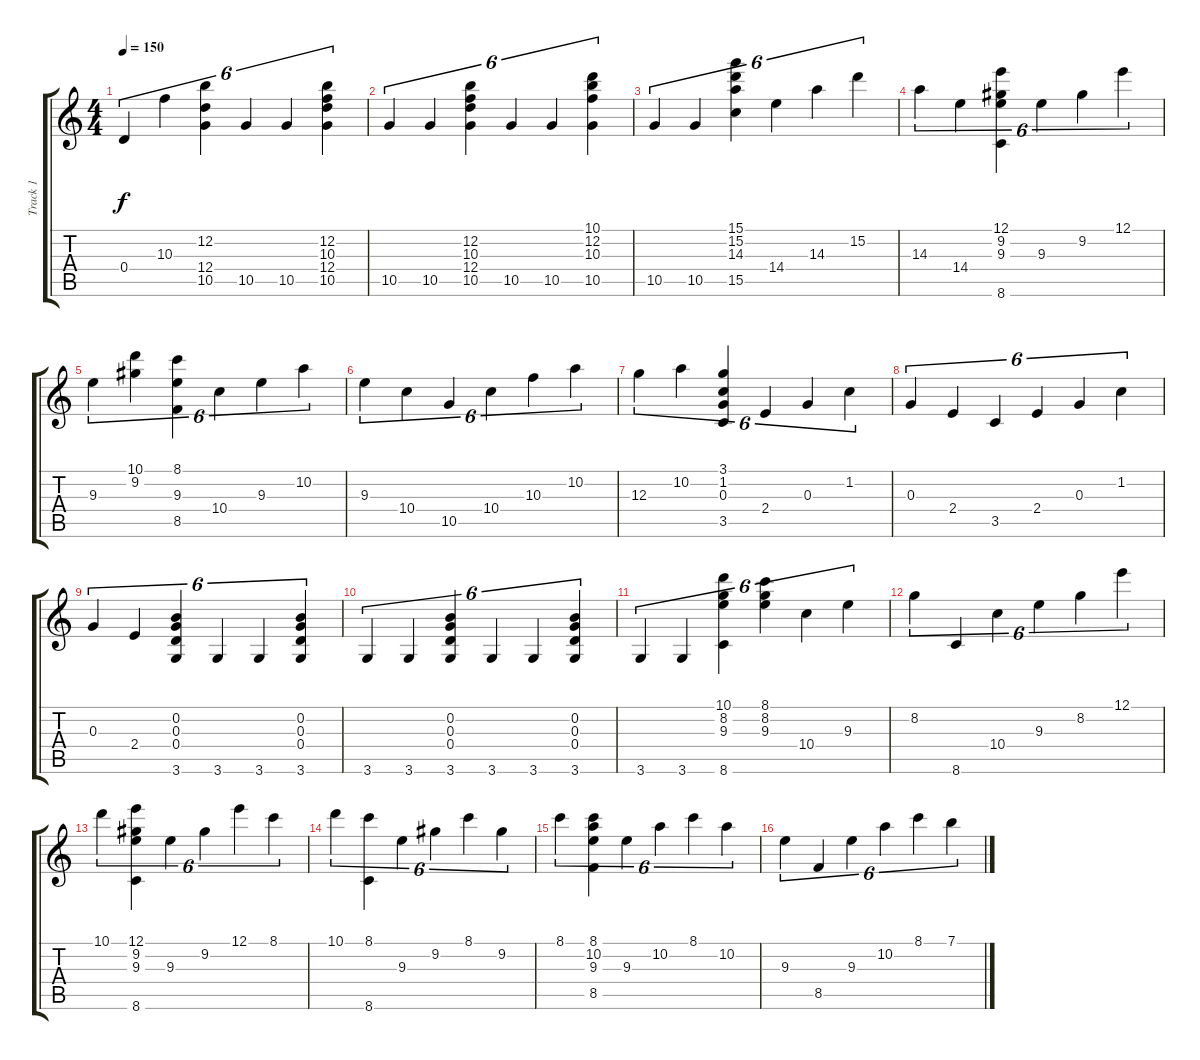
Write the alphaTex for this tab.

\track ("Track 1" "Track 1") {instrument acousticguitarsteel}
\staff {score tabs}
\tuning (E4 B3 G3 D3 A2 E2) {hide}
\ts (4 4)
\tempo 150
\clef g2
\ks c
0.4.4{tu (6 4) dy f} 10.3.4{tu (6 4)} (12.2 12.4 10.5).4{tu (6 4)} 10.5.4{tu (6 4)} 10.5.4{tu (6 4)} (12.2 10.3 12.4 10.5).4{tu (6 4)} |
10.5.4{tu (6 4)} 10.5.4{tu (6 4)} (12.2 10.3 12.4 10.5).4{tu (6 4)} 10.5.4{tu (6 4)} 10.5.4{tu (6 4)} (10.1 12.2 10.3 10.5).4{tu (6 4)} |
10.5.4{tu (6 4)} 10.5.4{tu (6 4)} (15.1 15.2 14.3 15.5).4{tu (6 4)} 14.4.4{tu (6 4)} 14.3.4{tu (6 4)} 15.2.4{tu (6 4)} |
14.3.4{tu (6 4)} 14.4.4{tu (6 4)} (12.1 9.2 9.3 8.6).4{tu (6 4)} 9.3.4{tu (6 4)} 9.2.4{tu (6 4)} 12.1.4{tu (6 4)} |
9.3.4{tu (6 4)} (10.1 9.2).4{tu (6 4)} (8.1 9.3 8.5).4{tu (6 4)} 10.4.4{tu (6 4)} 9.3.4{tu (6 4)} 10.2.4{tu (6 4)} |
9.3.4{tu (6 4)} 10.4.4{tu (6 4)} 10.5.4{tu (6 4)} 10.4.4{tu (6 4)} 10.3.4{tu (6 4)} 10.2.4{tu (6 4)} |
12.3.4{tu (6 4)} 10.2.4{tu (6 4)} (3.1 1.2 0.3 3.5).4{tu (6 4)} 2.4.4{tu (6 4)} 0.3.4{tu (6 4)} 1.2.4{tu (6 4)} |
0.3.4{tu (6 4)} 2.4.4{tu (6 4)} 3.5.4{tu (6 4)} 2.4.4{tu (6 4)} 0.3.4{tu (6 4)} 1.2.4{tu (6 4)} |
0.3.4{tu (6 4)} 2.4.4{tu (6 4)} (0.2 0.3 0.4 3.6).4{tu (6 4)} 3.6.4{tu (6 4)} 3.6.4{tu (6 4)} (0.2 0.3 0.4 3.6).4{tu (6 4)} |
3.6.4{tu (6 4)} 3.6.4{tu (6 4)} (0.2 0.3 0.4 3.6).4{tu (6 4)} 3.6.4{tu (6 4)} 3.6.4{tu (6 4)} (0.2 0.3 0.4 3.6).4{tu (6 4)} |
3.6.4{tu (6 4)} 3.6.4{tu (6 4)} (10.1 8.2 9.3 8.6).4{tu (6 4)} (8.1 8.2 9.3).4{tu (6 4)} 10.4.4{tu (6 4)} 9.3.4{tu (6 4)} |
8.2.4{tu (6 4)} 8.6.4{tu (6 4)} 10.4.4{tu (6 4)} 9.3.4{tu (6 4)} 8.2.4{tu (6 4)} 12.1.4{tu (6 4)} |
10.1.4{tu (6 4)} (12.1 9.2 9.3 8.6).4{tu (6 4)} 9.3.4{tu (6 4)} 9.2.4{tu (6 4)} 12.1.4{tu (6 4)} 8.1.4{tu (6 4)} |
10.1.4{tu (6 4)} (8.1 8.6).4{tu (6 4)} 9.3.4{tu (6 4)} 9.2.4{tu (6 4)} 8.1.4{tu (6 4)} 9.2.4{tu (6 4)} |
8.1.4{tu (6 4)} (8.1 10.2 9.3 8.5).4{tu (6 4)} 9.3.4{tu (6 4)} 10.2.4{tu (6 4)} 8.1.4{tu (6 4)} 10.2.4{tu (6 4)} |
9.3.4{tu (6 4)} 8.5.4{tu (6 4)} 9.3.4{tu (6 4)} 10.2.4{tu (6 4)} 8.1.4{tu (6 4)} 7.1.4{tu (6 4)}
